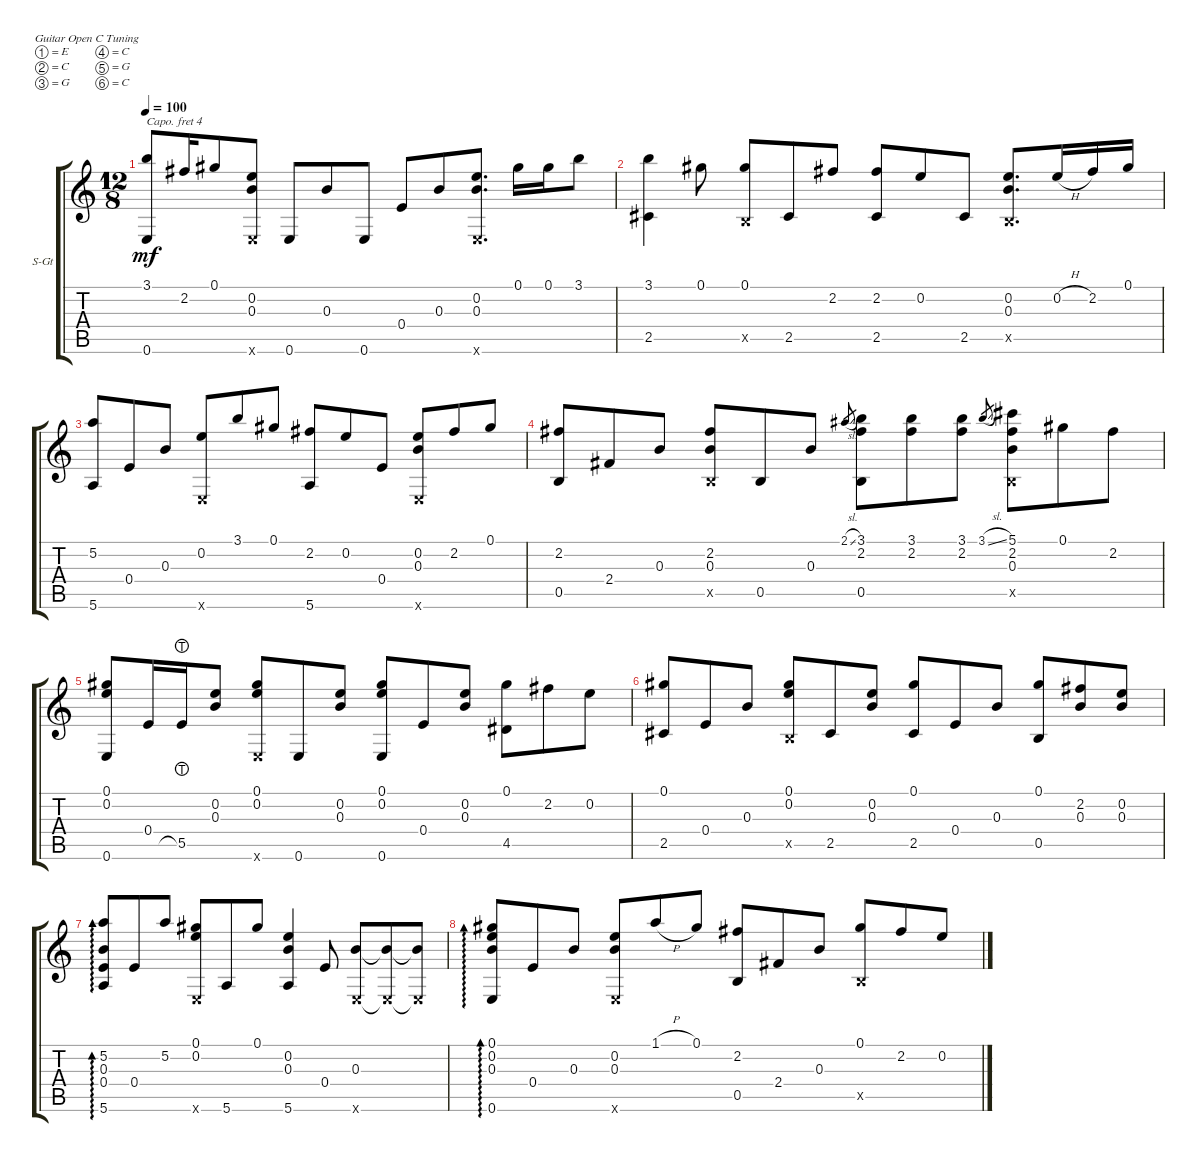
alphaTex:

\defaultSystemsLayout 4
\bracketExtendMode groupsimilarinstruments
\firstSystemTrackNameOrientation horizontal
\otherSystemsTrackNameOrientation horizontal
\track ("Steel Guitar" "S-Gt") {instrument acousticguitarsteel}
\staff {score tabs}
\capo 4
\tuning (E4 C4 G3 C3 G2 C2)
\ts (12 8)
\tempo 100
\clef g2
\ks c
(3.1 0.6).8{dy mf} 2.2.16 0.1.8 (0.2 0.3 0.6{x}).8 0.6.8 0.3.8 0.6.8 0.4.8 0.3.8 (0.2 0.3 0.6{x}).8{d} 0.1.16 0.1.16 3.1.8 |
(3.1 2.5).4 0.1.8 (0.1 0.5{x}).8 2.5.8 2.2.8 (2.2 2.5).8 0.2.8 2.5.8 (0.5{x} 0.3 0.2).8{d} 0.2{h}.16 2.2.16 0.1.16 |
(5.2 5.6).8 0.4.8 0.3.8 (0.2 0.6{x}).8 3.1.8 0.1.8 (2.2 5.6).8 0.2.8 0.4.8 (0.3 0.2 0.6{x}).8 2.2.8 0.1.8 |
(2.2 0.5).8 2.4.8 0.3.8 (0.3 2.2 0.5{x}).8 0.5.8 0.3.8 2.1{sl}.8{gr} (3.1 2.2 0.5).8 (3.1 2.2).8 (3.1 2.2).8 3.1{sl}.8{gr} (5.1 2.2 0.3 0.5{x}).8 0.1.8 2.2.8 |
(0.1 0.2 0.6).8 0.4.16 5.5{lht}.16 (0.3 0.2).8 (0.2 0.1 0.6{x}).8 0.6.8 (0.2 0.3).8 (0.6 0.1 0.2).8 0.4.8 (0.3 0.2).8 (4.5 0.1).8 2.2.8 0.2.8 |
(0.1 2.5).8 0.4.8 0.3.8 (0.2 0.1 0.5{x}).8 2.5.8 (0.3 0.2).8 (2.5 0.1).8 0.4.8 0.3.8 (0.1 0.5).8 (2.2 0.3).8 (0.2 0.3).8 |
(5.2 0.3 0.4 5.6).8{ad 0} 0.4.8 5.2.8 (0.2 0.1 0.6{x}).8 5.6.8 0.1.8 (0.2 0.3 5.6).4 0.4.8 (0.3 0.6{x}).8 (0.3{t} 0.6{x t}).8 (0.3{t} 0.6{x t}).8 |
(0.1 0.2 0.3 0.6).8{ad 0} 0.4.8 0.3.8 (0.3 0.2 0.6{x}).8 1.1{h}.8 0.1.8 (2.2 0.5).8 2.4.8 0.3.8 (0.5{x} 0.1).8 2.2.8 0.2.8
